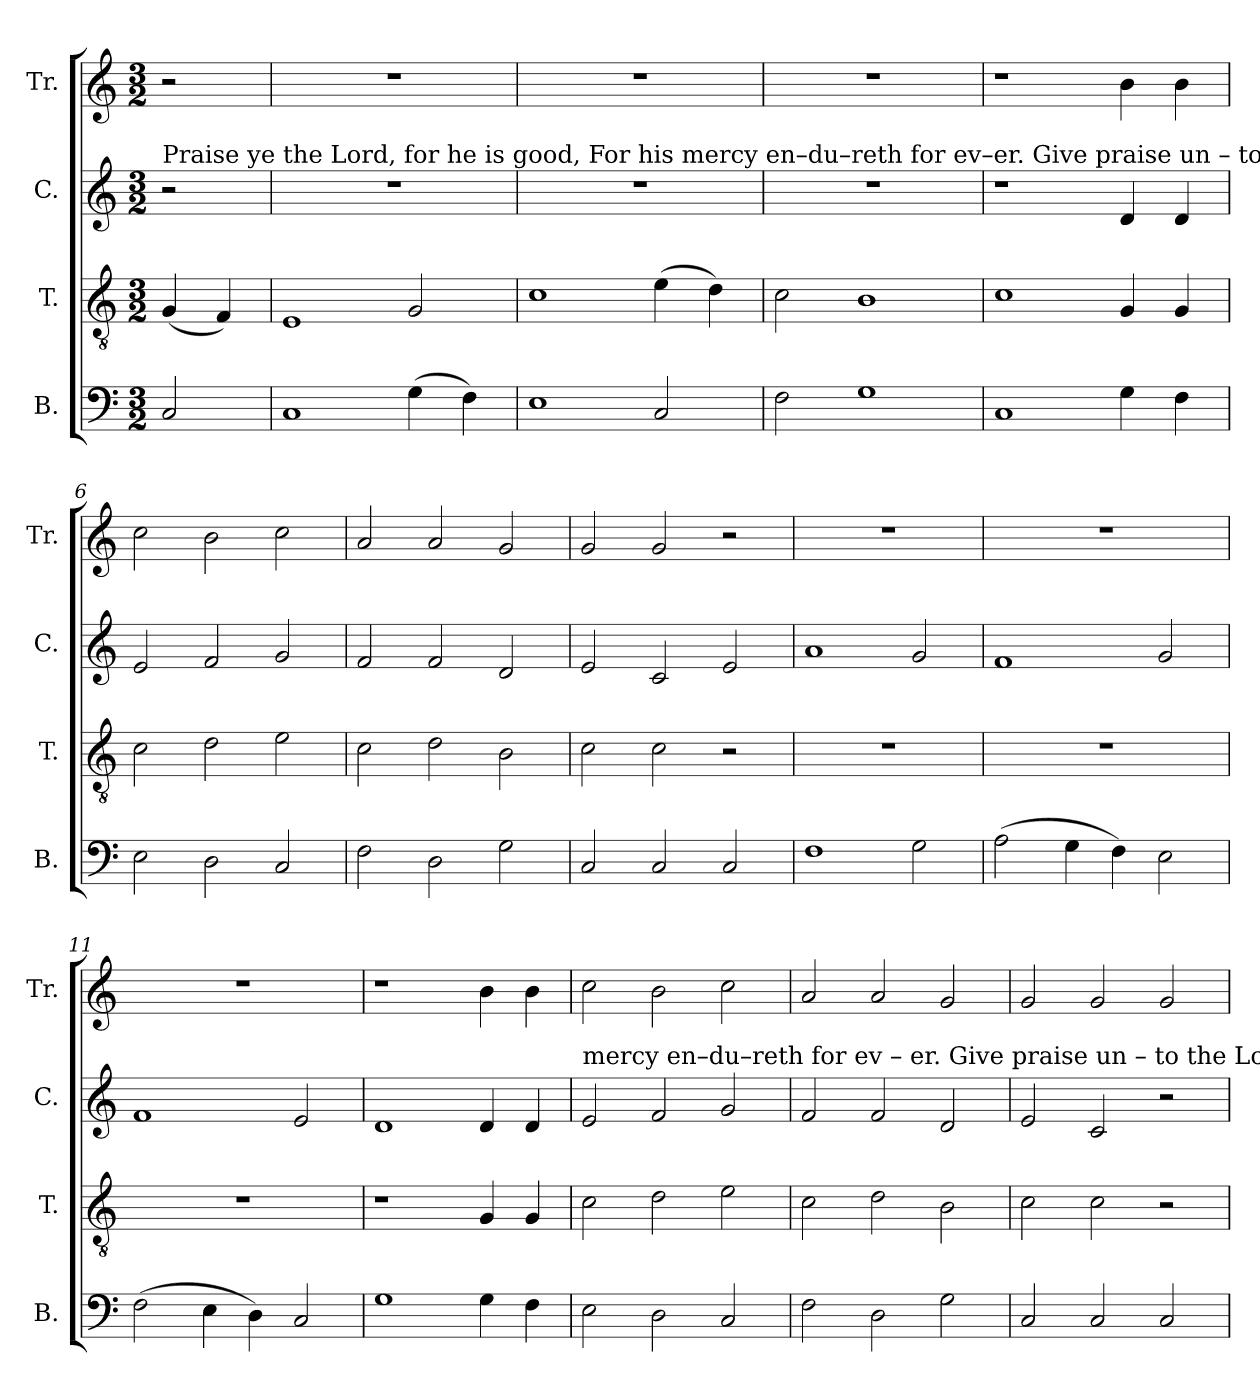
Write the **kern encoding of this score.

**kern	**kern	**kern	**kern
*part4	*part3	*part2	*part1
*staff4	*staff3	*staff2	*staff1
*I"B.	*I"T.	*I"C.	*I"Tr.
*I'B.	*I'T.	*I'C.	*I'Tr.
*clefF4	*clefGv2	*clefG2	*clefG2
*k[]	*k[]	*k[]	*k[]
*M3/2	*M3/2	*M3/2	*M3/2
*MM190	*MM190	*MM190	*MM190
=1	=1	=1	=1
!	!	!LO:TX:a:t=Praise   ye   the    Lord,   for   he   is  good,  For his mercy en–du–reth  for  ev–er.  Give praise un – to      the   God        of  gods,  For his	!
2C/	(4G/	2r	2r
.	4F/)	.	.
=2	=2	=2	=2
1C	1E	1.r	1.r
(4G\	2G/	.	.
4F\)	.	.	.
=3	=3	=3	=3
1E	1c	1.r	1.r
2C/	(4e\	.	.
.	4d\)	.	.
=4	=4	=4	=4
2F\	2c\	1.r	1.r
1G	1B	.	.
=5	=5	=5	=5
1C	1c	1r	1r
4G\	4G/	4d/	4b\
4F\	4G/	4d/	4b\
=6	=6	=6	=6
2E\	2c\	2e/	2cc\
2D\	2d\	2f/	2b\
2C/	2e\	2g/	2cc\
=7	=7	=7	=7
2F\	2c\	2f/	2a/
2D\	2d\	2f/	2a/
2G\	2B\	2d/	2g/
=8	=8	=8	=8
2C/	2c\	2e/	2g/
2C/	2c\	2c/	2g/
2C/	2r	2e/	2r
=9	=9	=9	=9
1F	1.r	1a	1.r
2G\	.	2g/	.
=10	=10	=10	=10
(2A\	1.r	1f	1.r
4G\	.	.	.
4F\)	.	.	.
2E\	.	2g/	.
=11	=11	=11	=11
(2F\	1.r	1f	1.r
4E\	.	.	.
4D\)	.	.	.
2C/	.	2e/	.
=12	=12	=12	=12
1G	1r	1d	1r
4G\	4G/	4d/	4b\
4F\	4G/	4d/	4b\
=13	=13	=13	=13
!	!	!LO:TX:a:t=mercy en–du–reth  for  ev – er. Give praise un – to  the  Lord   of   lords,  For his  mercy en–du–reth  for   ev – er.  Who    on –ly  doth great	!
2E\	2c\	2e/	2cc\
2D\	2d\	2f/	2b\
2C/	2e\	2g/	2cc\
=14	=14	=14	=14
2F\	2c\	2f/	2a/
2D\	2d\	2f/	2a/
2G\	2B\	2d/	2g/
=15	=15	=15	=15
2C/	2c\	2e/	2g/
2C/	2c\	2c/	2g/
2C/	2r	2r	2g/
=	=	=	=
*-	*-	*-	*-
